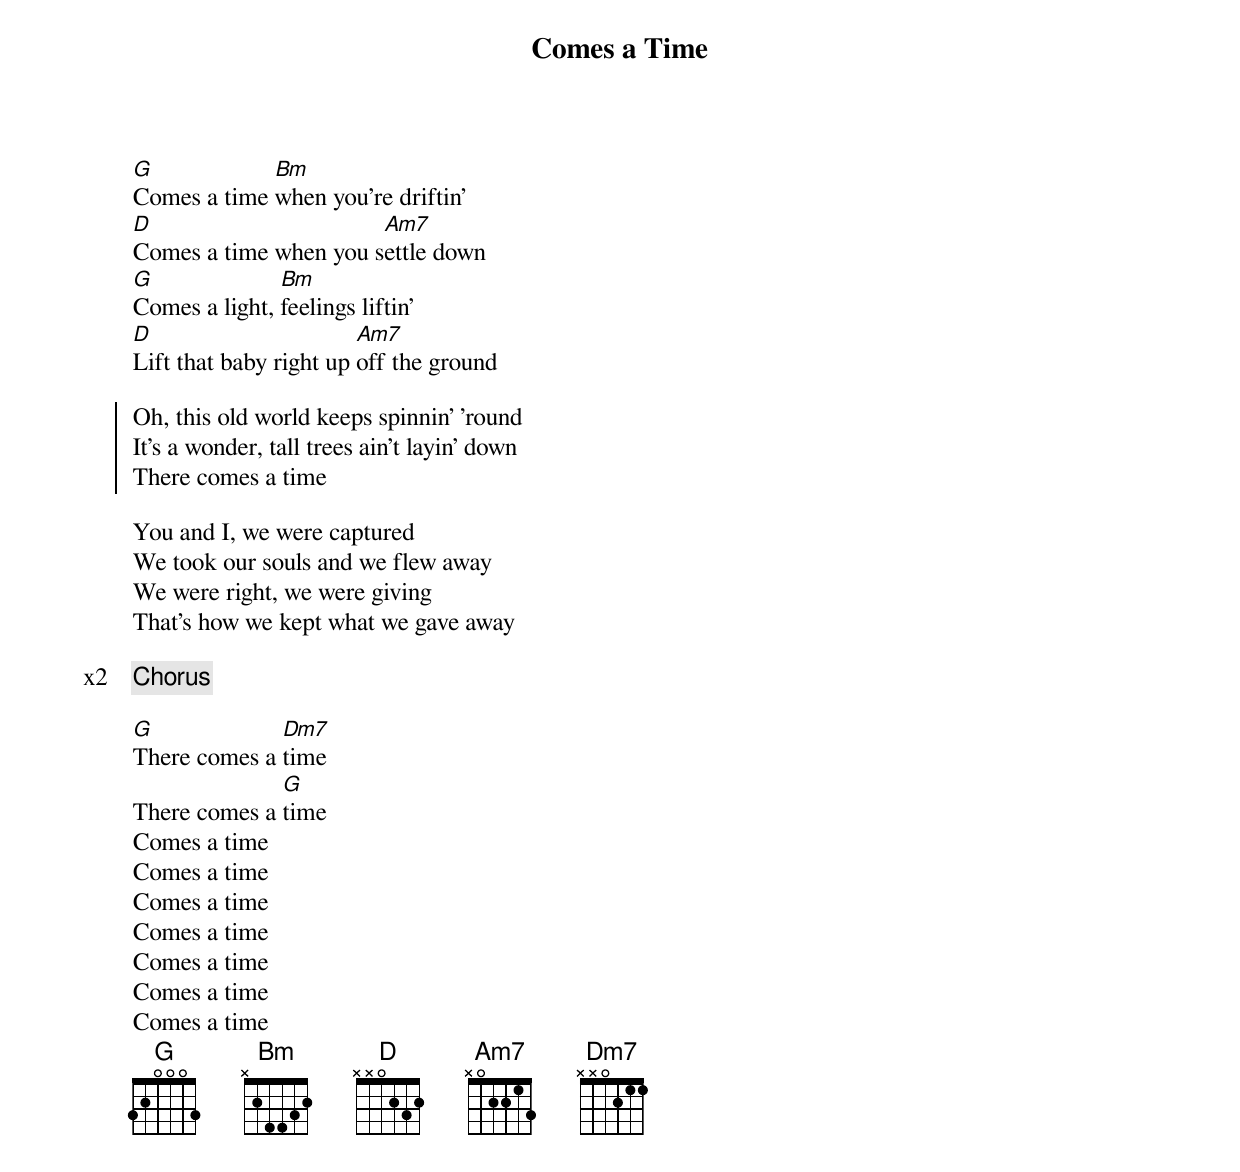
{title: Comes a Time}
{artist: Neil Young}
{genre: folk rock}
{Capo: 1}

[G]Comes a time [Bm]when you're driftin'
[D]Comes a time when you s[Am7]ettle down
[G]Comes a light, [Bm]feelings liftin'
[D]Lift that baby right up [Am7]off the ground

{start_of_chorus}
Oh, this old world keeps spinnin' 'round
It's a wonder, tall trees ain't layin' down
There comes a time
{end_of_chorus}

You and I, we were captured
We took our souls and we flew away
We were right, we were giving
That's how we kept what we gave away

{chorus x2}

[G]There comes a [Dm7]time
There comes a [G]time
Comes a time
Comes a time
Comes a time
Comes a time
Comes a time
Comes a time
Comes a time
